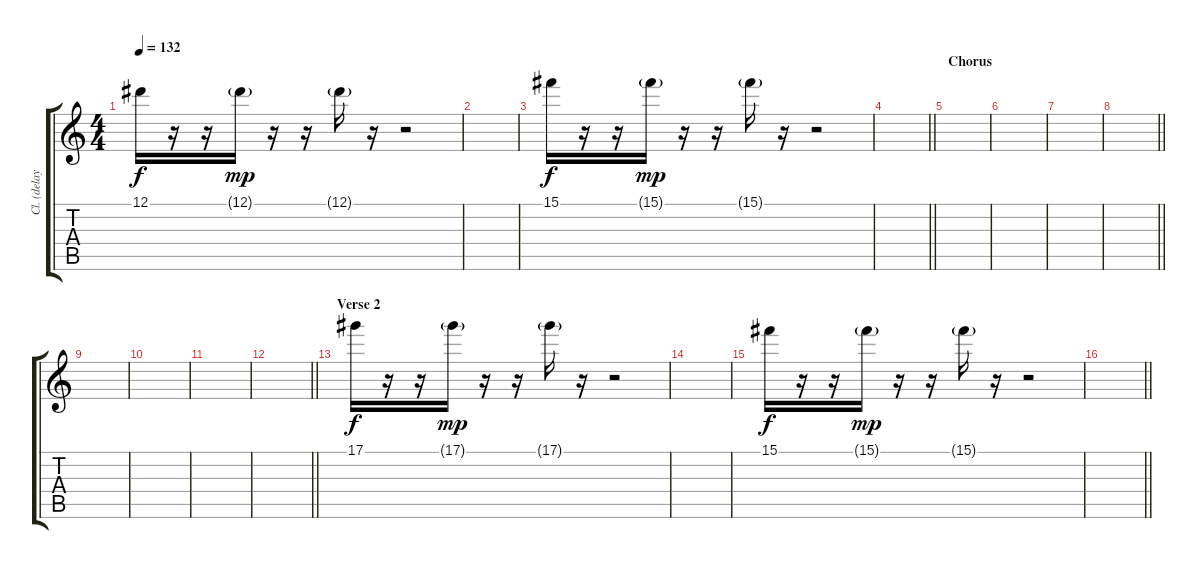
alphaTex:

\track ("Cl. (delayed) Lead Guitar" "Cl. (delay") {instrument electricguitarclean}
\staff {score tabs}
\tuning (Eb4 Bb3 Gb3 Db3 Ab2 Db2) {hide}
\ts (4 4)
\tempo 132
\clef g2
\ks c
12.1.16{dy f} r.16 r.16 12.1{g}.16{dy mp} r.16 r.16 12.1{g}.16 r.16 r.2 |
|
15.1.16{dy f} r.16 r.16 15.1{g}.16{dy mp} r.16 r.16 15.1{g}.16 r.16 r.2 |
\barLineRight lightlight
|
\section ("" "Chorus")
|
|
|
\barLineRight lightlight
|
|
|
|
\barLineRight lightlight
|
\section ("" "Verse 2")
17.1.16{dy f} r.16 r.16 17.1{g}.16{dy mp} r.16 r.16 17.1{g}.16 r.16 r.2 |
|
15.1.16{dy f} r.16 r.16 15.1{g}.16{dy mp} r.16 r.16 15.1{g}.16 r.16 r.2 |
\barLineRight lightlight
